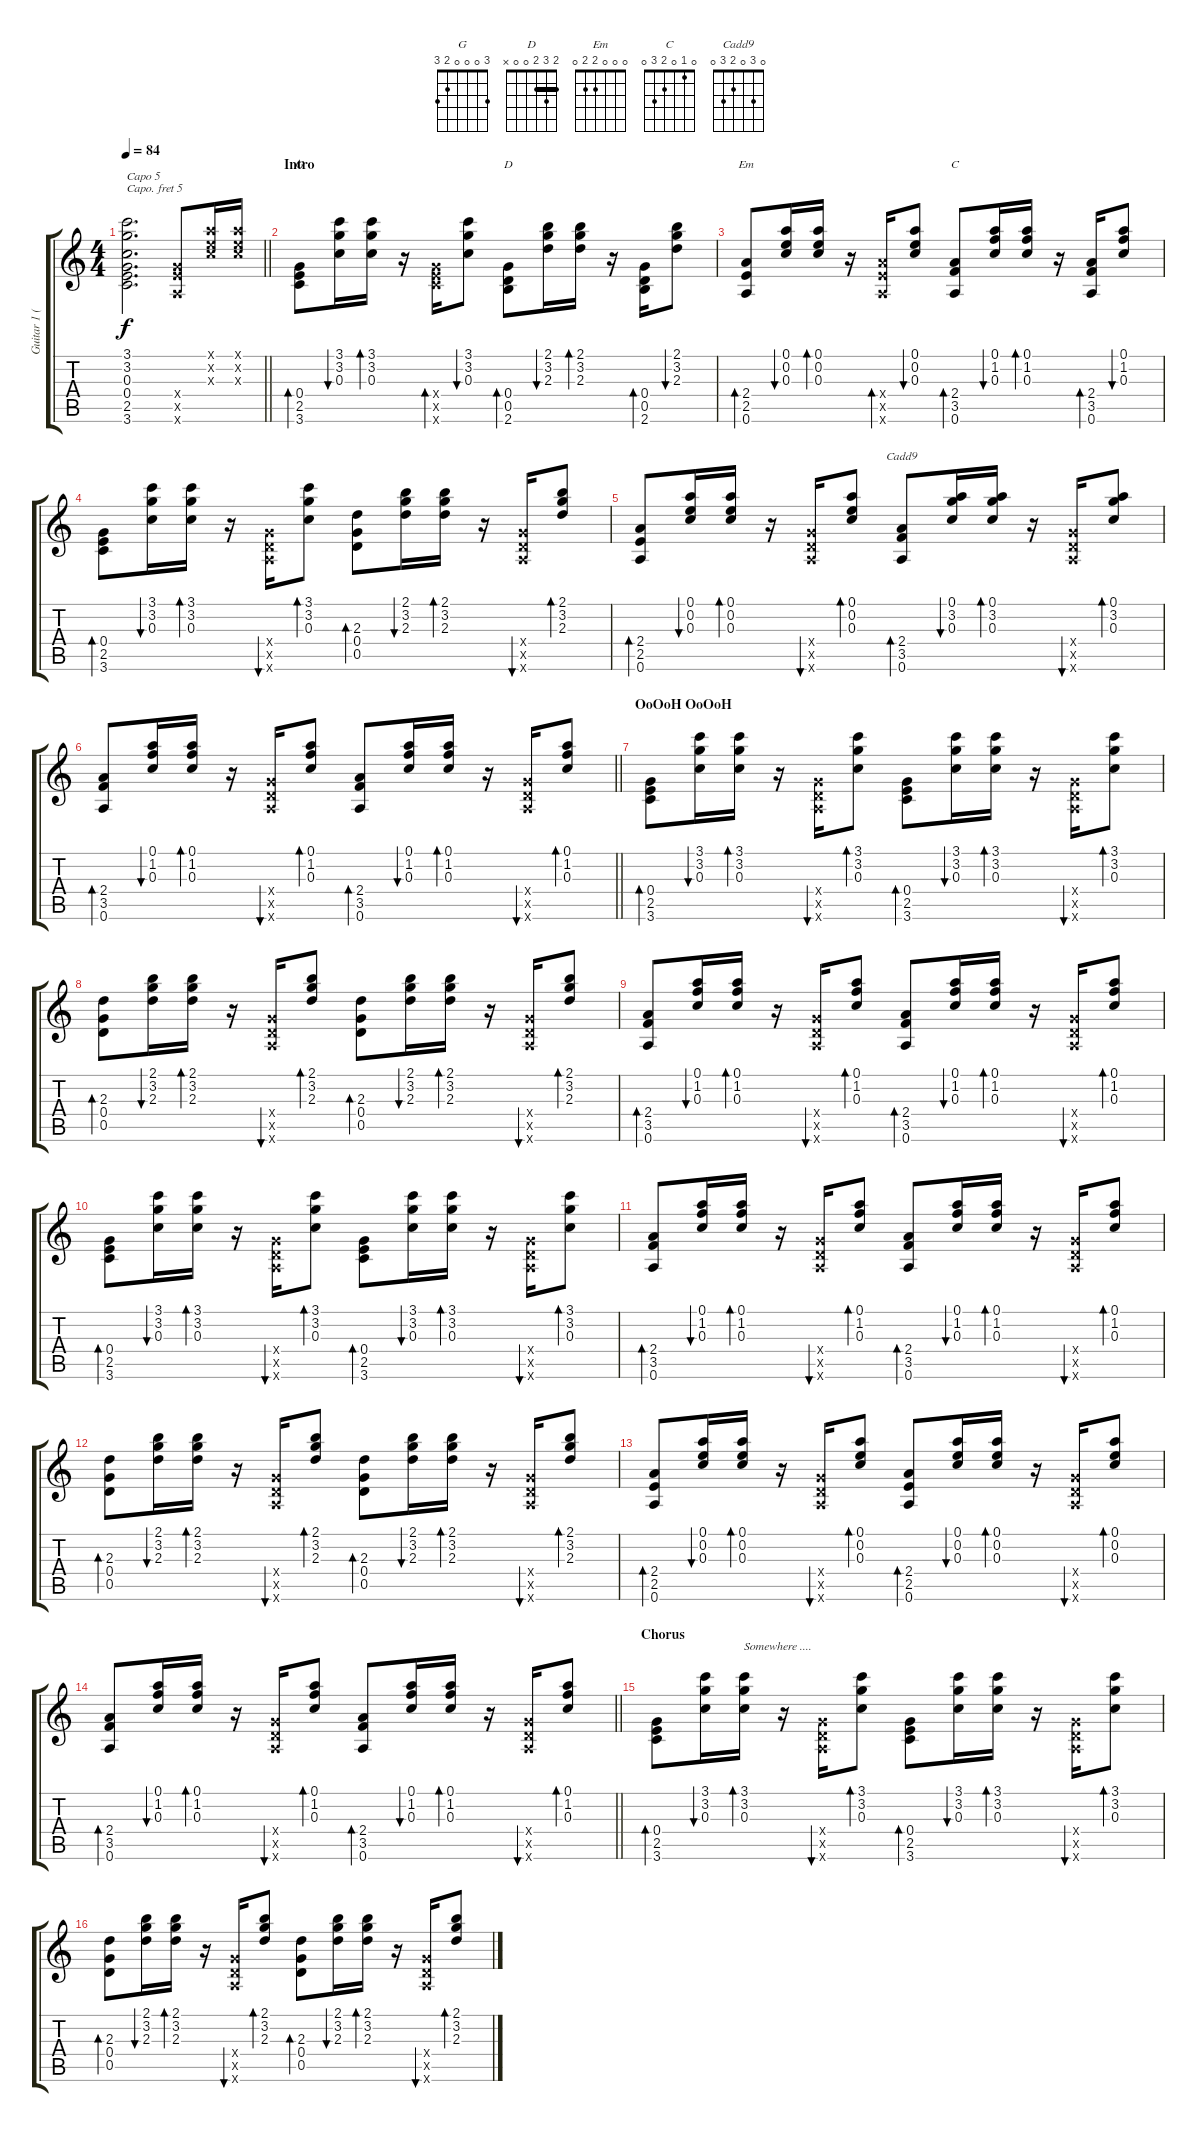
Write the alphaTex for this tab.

\track ("Guitar 1 (Capo 5)" "Guitar 1 (") {instrument electricguitarjazz}
\staff {score tabs}
\capo 5
\tuning (E4 B3 G3 D3 A2 E2) {hide}
\chord ("G" 3 0 0 0 2 3)
\chord ("D" 2 3 2 0 0 x) {barre 2}
\chord ("Em" 0 0 0 2 2 0)
\chord ("C" 0 1 0 2 3 0)
\chord ("Cadd9" 0 3 0 2 3 0)
\ts (4 4)
\tempo 84
\clef g2
\barLineRight lightlight
\ks c
(3.1 3.2 0.3 0.4 2.5 3.6).2{d txt "Capo 5" dy f instrument electricguitarjazz} (0.4{x} 2.5{x} 0.6{x}).8 (0.1{x} 0.2{x} 0.3{x}).16 (0.1{x} 0.2{x} 0.3{x}).16 |
\section ("" "Intro")
(0.4 2.5 3.6).8{bd 60 ch "G"} (3.1 3.2 0.3).16{bu 60} (3.1 3.2 0.3).16{bd 60} r.16 (0.4{x} 2.5{x} 3.6{x}).16{bd 60} (3.1 3.2 0.3).8{bu 60} (0.4 0.5 2.6).8{bd 60 ch "D"} (2.1 3.2 2.3).16{bu 60} (2.1 3.2 2.3).16{bd 60} r.16 (0.4 0.5 2.6).16{bd 60} (2.1 3.2 2.3).8{bu 60} |
(2.4 2.5 0.6).8{bd 60 ch "Em"} (0.1 0.2 0.3).16{bu 60} (0.1 0.2 0.3).16{bd 60} r.16 (2.4{x} 2.5{x} 0.6{x}).16{bd 60} (0.1 0.2 0.3).8{bu 60} (2.4 3.5 0.6).8{bd 60 ch "C"} (0.1 1.2 0.3).16{bu 60} (0.1 1.2 0.3).16{bd 60} r.16 (2.4 3.5 0.6).16{bd 60} (0.1 1.2 0.3).8{bu 60} |
(0.4 2.5 3.6).8{bd 60} (3.1 3.2 0.3).16{bu 60} (3.1 3.2 0.3).16{bd 60} r.16 (0.4{x} 0.5{x} 0.6{x}).16{bu 60} (3.1 3.2 0.3).8{bd 60} (2.3 0.4 0.5).8{bd 60} (2.1 3.2 2.3).16{bu 60} (2.1 3.2 2.3).16{bd 60} r.16 (0.4{x} 0.5{x} 0.6{x}).16{bu 60} (2.1 3.2 2.3).8{bd 60} |
(2.4 2.5 0.6).8{bd 60} (0.1 0.2 0.3).16{bu 60} (0.1 0.2 0.3).16{bd 60} r.16 (0.4{x} 0.5{x} 0.6{x}).16{bu 60} (0.1 0.2 0.3).8{bd 60} (2.4 3.5 0.6).8{bd 60 ch "Cadd9"} (0.1 3.2 0.3).16{bu 60} (0.1 3.2 0.3).16{bd 60} r.16 (0.4{x} 0.5{x} 0.6{x}).16{bu 60} (0.1 3.2 0.3).8{bd 60} |
\barLineRight lightlight
(2.4 3.5 0.6).8{bd 60} (0.1 1.2 0.3).16{bu 60} (0.1 1.2 0.3).16{bd 60} r.16 (0.4{x} 0.5{x} 0.6{x}).16{bu 60} (0.1 1.2 0.3).8{bd 60} (2.4 3.5 0.6).8{bd 60} (0.1 1.2 0.3).16{bu 60} (0.1 1.2 0.3).16{bd 60} r.16 (0.4{x} 0.5{x} 0.6{x}).16{bu 60} (0.1 1.2 0.3).8{bd 60} |
\section ("" "OoOoH OoOoH")
(0.4 2.5 3.6).8{bd 60} (3.1 3.2 0.3).16{bu 60} (3.1 3.2 0.3).16{bd 60} r.16 (0.4{x} 0.5{x} 0.6{x}).16{bu 60} (3.1 3.2 0.3).8{bd 60} (0.4 2.5 3.6).8{bd 60} (3.1 3.2 0.3).16{bu 60} (3.1 3.2 0.3).16{bd 60} r.16 (0.4{x} 0.5{x} 0.6{x}).16{bu 60} (3.1 3.2 0.3).8{bd 60} |
(2.3 0.4 0.5).8{bd 60} (2.1 3.2 2.3).16{bu 60} (2.1 3.2 2.3).16{bd 60} r.16 (0.4{x} 0.5{x} 0.6{x}).16{bu 60} (2.1 3.2 2.3).8{bd 60} (2.3 0.4 0.5).8{bd 60} (2.1 3.2 2.3).16{bu 60} (2.1 3.2 2.3).16{bd 60} r.16 (0.4{x} 0.5{x} 0.6{x}).16{bu 60} (2.1 3.2 2.3).8{bd 60} |
(2.4 3.5 0.6).8{bd 60} (0.1 1.2 0.3).16{bu 60} (0.1 1.2 0.3).16{bd 60} r.16 (0.4{x} 0.5{x} 0.6{x}).16{bu 60} (0.1 1.2 0.3).8{bd 60} (2.4 3.5 0.6).8{bd 60} (0.1 1.2 0.3).16{bu 60} (0.1 1.2 0.3).16{bd 60} r.16 (0.4{x} 0.5{x} 0.6{x}).16{bu 60} (0.1 1.2 0.3).8{bd 60} |
(0.4 2.5 3.6).8{bd 60} (3.1 3.2 0.3).16{bu 60} (3.1 3.2 0.3).16{bd 60} r.16 (0.4{x} 0.5{x} 0.6{x}).16{bu 60} (3.1 3.2 0.3).8{bd 60} (0.4 2.5 3.6).8{bd 60} (3.1 3.2 0.3).16{bu 60} (3.1 3.2 0.3).16{bd 60} r.16 (0.4{x} 0.5{x} 0.6{x}).16{bu 60} (3.1 3.2 0.3).8{bd 60} |
(2.4 3.5 0.6).8{bd 60} (0.1 1.2 0.3).16{bu 60} (0.1 1.2 0.3).16{bd 60} r.16 (0.4{x} 0.5{x} 0.6{x}).16{bu 60} (0.1 1.2 0.3).8{bd 60} (2.4 3.5 0.6).8{bd 60} (0.1 1.2 0.3).16{bu 60} (0.1 1.2 0.3).16{bd 60} r.16 (0.4{x} 0.5{x} 0.6{x}).16{bu 60} (0.1 1.2 0.3).8{bd 60} |
(2.3 0.4 0.5).8{bd 60} (2.1 3.2 2.3).16{bu 60} (2.1 3.2 2.3).16{bd 60} r.16 (0.4{x} 0.5{x} 0.6{x}).16{bu 60} (2.1 3.2 2.3).8{bd 60} (2.3 0.4 0.5).8{bd 60} (2.1 3.2 2.3).16{bu 60} (2.1 3.2 2.3).16{bd 60} r.16 (0.4{x} 0.5{x} 0.6{x}).16{bu 60} (2.1 3.2 2.3).8{bd 60} |
(2.4 2.5 0.6).8{bd 60} (0.1 0.2 0.3).16{bu 60} (0.1 0.2 0.3).16{bd 60} r.16 (0.4{x} 0.5{x} 0.6{x}).16{bu 60} (0.1 0.2 0.3).8{bd 60} (2.4 2.5 0.6).8{bd 60} (0.1 0.2 0.3).16{bu 60} (0.1 0.2 0.3).16{bd 60} r.16 (0.4{x} 0.5{x} 0.6{x}).16{bu 60} (0.1 0.2 0.3).8{bd 60} |
\barLineRight lightlight
(2.4 3.5 0.6).8{bd 60} (0.1 1.2 0.3).16{bu 60} (0.1 1.2 0.3).16{bd 60} r.16 (0.4{x} 0.5{x} 0.6{x}).16{bu 60} (0.1 1.2 0.3).8{bd 60} (2.4 3.5 0.6).8{bd 60} (0.1 1.2 0.3).16{bu 60} (0.1 1.2 0.3).16{bd 60} r.16 (0.4{x} 0.5{x} 0.6{x}).16{bu 60} (0.1 1.2 0.3).8{bd 60} |
\section ("" "Chorus")
(0.4 2.5 3.6).8{bd 60} (3.1 3.2 0.3).16{bu 60} (3.1 3.2 0.3).16{bd 60 txt "Somewhere ...."} r.16 (0.4{x} 0.5{x} 0.6{x}).16{bu 60} (3.1 3.2 0.3).8{bd 60} (0.4 2.5 3.6).8{bd 60} (3.1 3.2 0.3).16{bu 60} (3.1 3.2 0.3).16{bd 60} r.16 (0.4{x} 0.5{x} 0.6{x}).16{bu 60} (3.1 3.2 0.3).8{bd 60} |
(2.3 0.4 0.5).8{bd 60} (2.1 3.2 2.3).16{bu 60} (2.1 3.2 2.3).16{bd 60} r.16 (0.4{x} 0.5{x} 0.6{x}).16{bu 60} (2.1 3.2 2.3).8{bd 60} (2.3 0.4 0.5).8{bd 60} (2.1 3.2 2.3).16{bu 60} (2.1 3.2 2.3).16{bd 60} r.16 (0.4{x} 0.5{x} 0.6{x}).16{bu 60} (2.1 3.2 2.3).8{bd 60}
